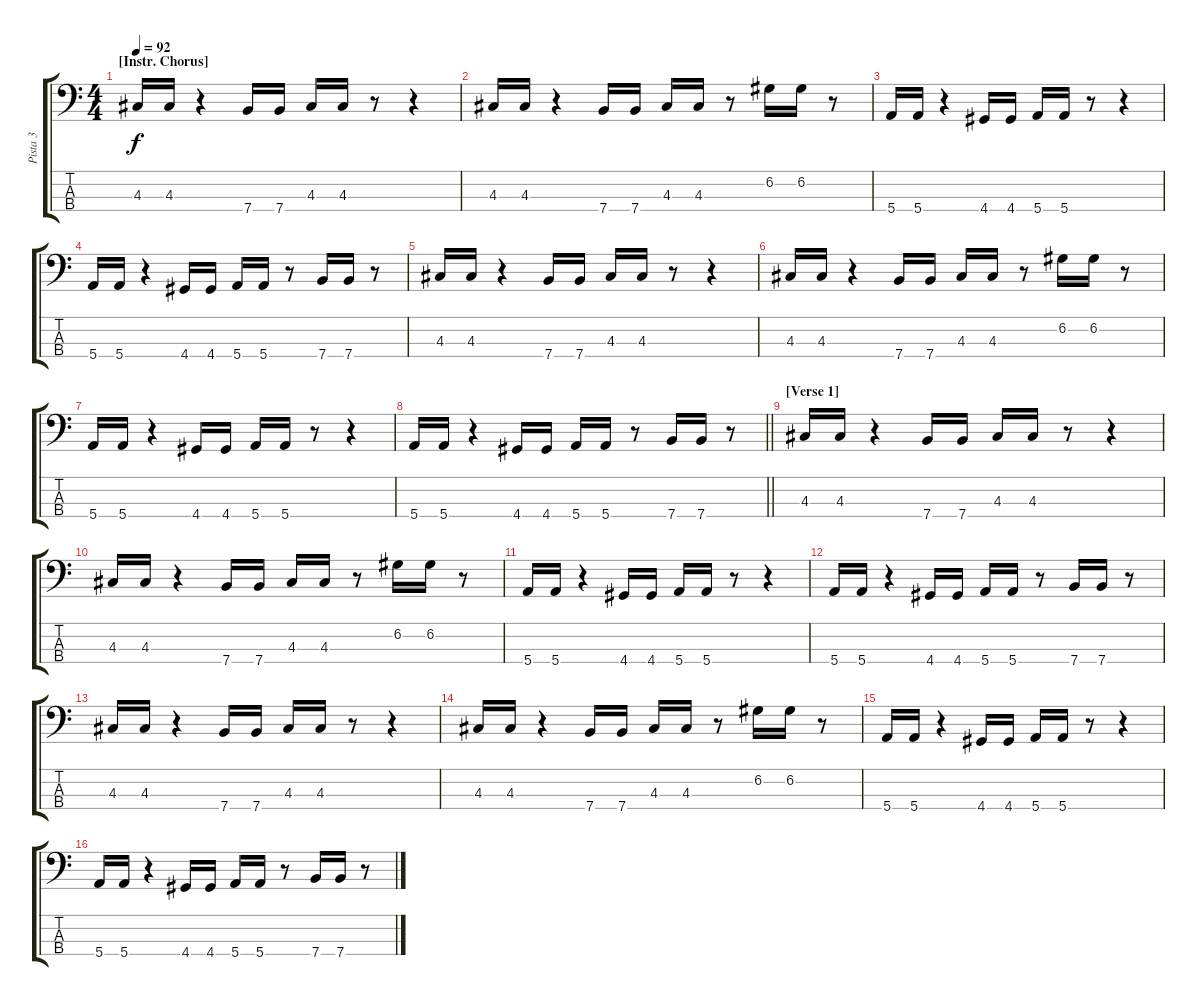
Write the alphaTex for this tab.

\track ("Pista 3" "Pista 3") {instrument electricbassfinger}
\staff {score tabs}
\tuning (G2 D2 A1 E1) {hide}
\ts (4 4)
\section ("" "[Instr. Chorus]")
\tempo 92
\clef f4
\ks c
4.3.16{dy f} 4.3.16 r.4 7.4.16 7.4.16 4.3.16 4.3.16 r.8 r.4 |
4.3.16 4.3.16 r.4 7.4.16 7.4.16 4.3.16 4.3.16 r.8 6.2.16 6.2.16 r.8 |
5.4.16 5.4.16 r.4 4.4.16 4.4.16 5.4.16 5.4.16 r.8 r.4 |
5.4.16 5.4.16 r.4 4.4.16 4.4.16 5.4.16 5.4.16 r.8 7.4.16 7.4.16 r.8 |
4.3.16 4.3.16 r.4 7.4.16 7.4.16 4.3.16 4.3.16 r.8 r.4 |
4.3.16 4.3.16 r.4 7.4.16 7.4.16 4.3.16 4.3.16 r.8 6.2.16 6.2.16 r.8 |
5.4.16 5.4.16 r.4 4.4.16 4.4.16 5.4.16 5.4.16 r.8 r.4 |
\barLineRight lightlight
5.4.16 5.4.16 r.4 4.4.16 4.4.16 5.4.16 5.4.16 r.8 7.4.16 7.4.16 r.8 |
\section ("" "[Verse 1]")
4.3.16 4.3.16 r.4 7.4.16 7.4.16 4.3.16 4.3.16 r.8 r.4 |
4.3.16 4.3.16 r.4 7.4.16 7.4.16 4.3.16 4.3.16 r.8 6.2.16 6.2.16 r.8 |
5.4.16 5.4.16 r.4 4.4.16 4.4.16 5.4.16 5.4.16 r.8 r.4 |
5.4.16 5.4.16 r.4 4.4.16 4.4.16 5.4.16 5.4.16 r.8 7.4.16 7.4.16 r.8 |
4.3.16 4.3.16 r.4 7.4.16 7.4.16 4.3.16 4.3.16 r.8 r.4 |
4.3.16 4.3.16 r.4 7.4.16 7.4.16 4.3.16 4.3.16 r.8 6.2.16 6.2.16 r.8 |
5.4.16 5.4.16 r.4 4.4.16 4.4.16 5.4.16 5.4.16 r.8 r.4 |
5.4.16 5.4.16 r.4 4.4.16 4.4.16 5.4.16 5.4.16 r.8 7.4.16 7.4.16 r.8
